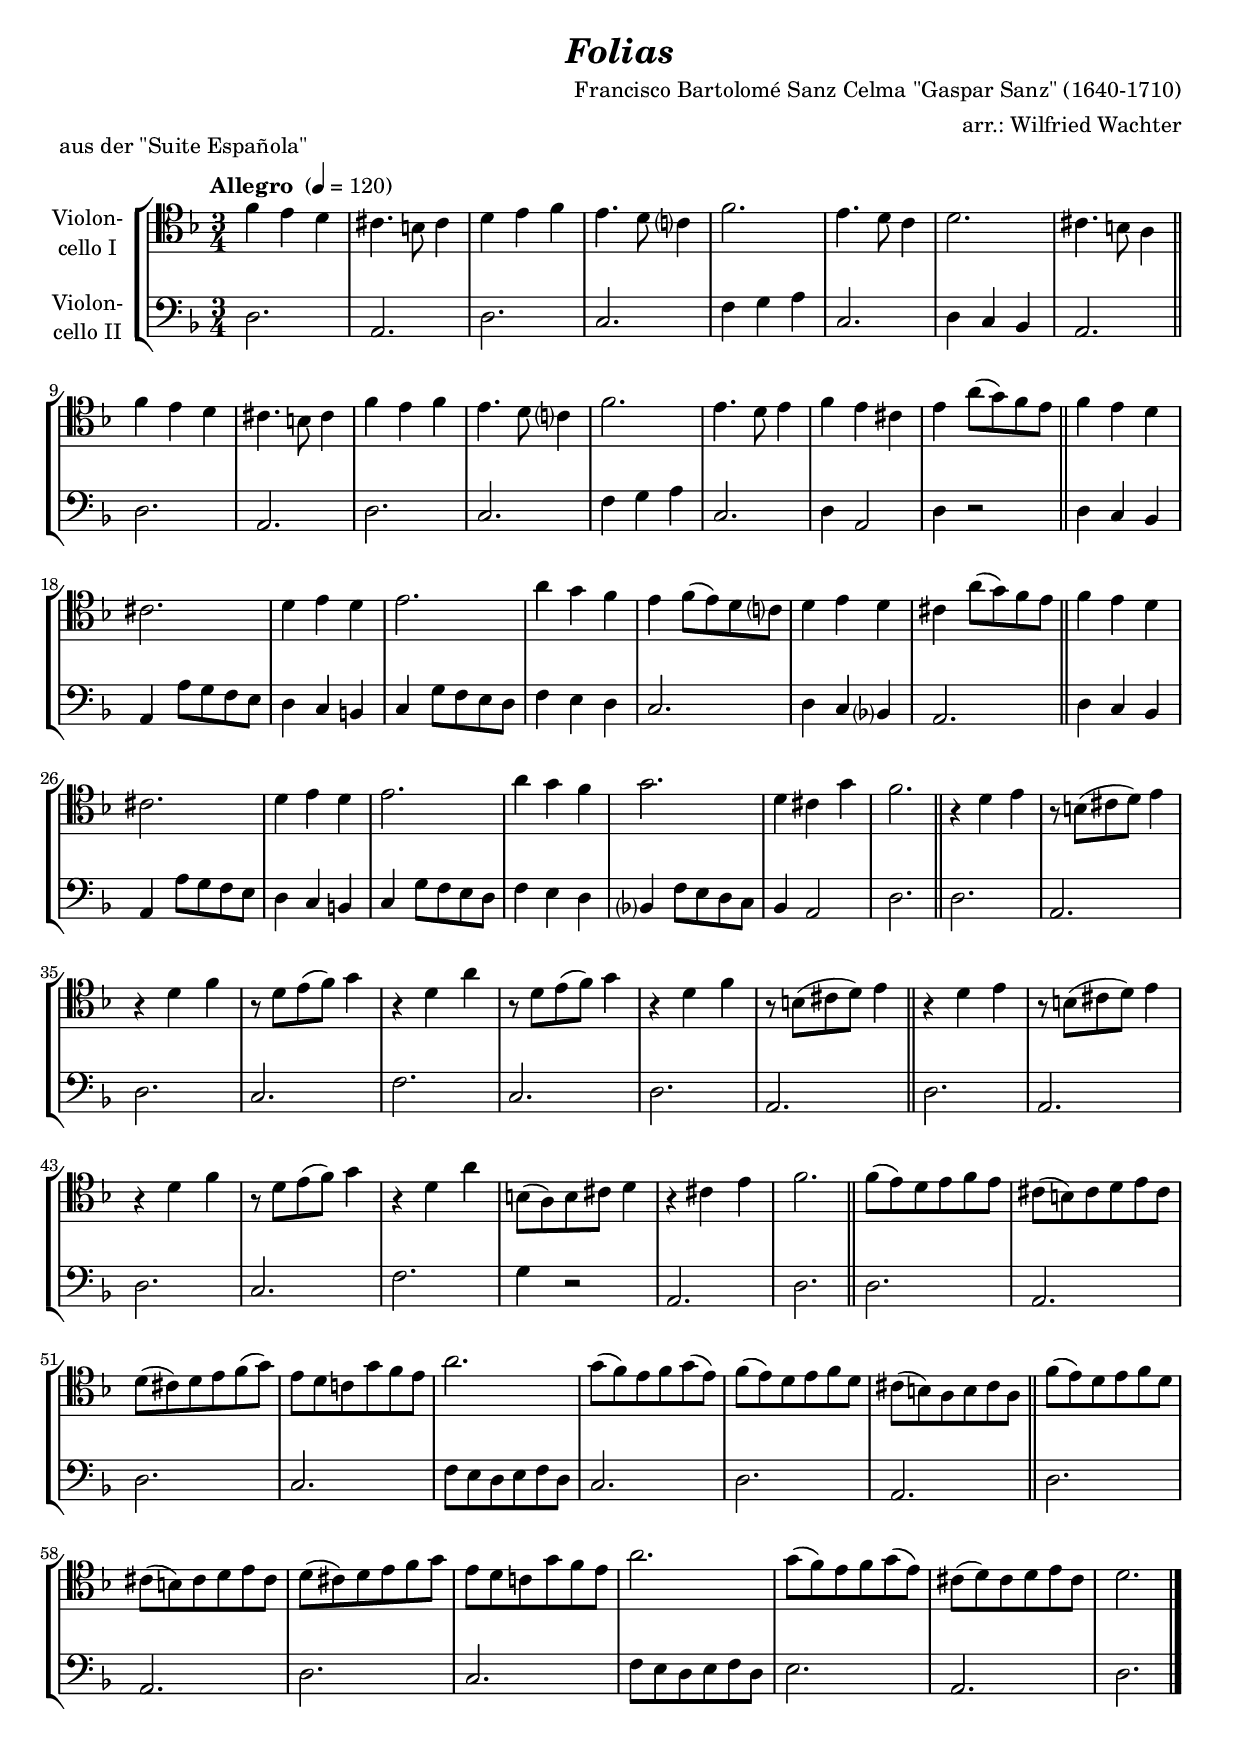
\version "2.18.2"
\include "deutsch.ly"
  
#(set-global-staff-size 19)

\header {
  title     = \markup \bold \italic "Folias"
  composer  = "Francisco Bartolomé Sanz Celma \"Gaspar Sanz\" (1640-1710)"
  arranger  = "arr.: Wilfried Wachter"
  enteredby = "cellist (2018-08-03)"
  piece     = "aus der \"Suite Española\""
}

voiceconsts = {
  \key f \major
  \time 3/4
  \clef "bass"
%  \numericTimeSignature
  \compressFullBarRests
  % Set default beaming for all staves
%  \set Timing.beamExceptions = #'()
%  \set Timing.baseMoment     = #(ly:make-moment 1 4)
%  \set Timing.beatStructure  = #'(1 1 1)
  \tempo "Allegro " 4=120
}

micl = "clarinet"
mifl = "flute"
miob = "oboe"
mifh = "french horn"
misx = "tenor sax"
mist = "string ensemble 1"
miba = "cello"

va = \relative c' {
  \voiceconsts
  \clef "tenor"
  
  f4 e d
  cis4. h8 cis4
  d e f
  e4. d8 c?4
  f2.
  e4. d8 c4
  d2.
  cis4. h8 a4 \bar "||"
  f' e d
  cis4. h8 cis4

  f e f
  e4. d8 c?4
  f2.
  e4. d8 e4
  f e cis
  e a8( g) f e \bar "||"
  f4 e d
  cis2.
  d4 e d
  e2.

  a4 g f
  e f8( e) d c?
  d4 e d
  cis a'8( g) f e \bar "||"
  f4 e d
  cis2.
  d4 e d
  e2.
  a4 g f
  g2.

  d4 cis g'
  f2. \bar "||"
  r4 d e
  r8 h( cis d) e4
  r d f
  r8 d e( f) g4
  r d a'
  r8 d, e( f) g4
  r d f

  r 8 h,( cis d) e4 \bar "||"
  r d e
  r 8 h( cis d) e4
  r d f
  r8 d e( f) g4
  r d a'
  h,8( a) h cis d4
  r cis e

  f2. \bar "||"
  f8( e) d e f e
  cis( h) cis d e cis
  d( cis) d e f( g)
  e d c! g' f e
  a2.
  g8( f) e f g( e)

  f( e) d e f d
  cis( h) a h cis a \bar "||"
  f'( e) d e f d
  cis( h) cis d e cis
  d( cis) d e f g
  e d c! g' f e

  a2.
  g8( f) e f g( e)
  cis( d) cis d e cis
  d2. \bar "|."
}

vb = \relative c {
  \voiceconsts

  d2.
  a
  d
  c
  f4 g a
  c,2.
  d4 c b
  a2. \bar "||"
  d
  a
  d
  c
  f4 g a
  c,2.

  d4 a2
  d4 r2 \bar "||"
  d4 c b
  a a'8 g f e
  d4 c h
  c g'8 f e d
  f4 e d
  c2.
  d4 c b?
  a2. \bar "||"

  d4 c b
  a a'8 g f e
  d4 c h
  c g'8 f e d
  f4 e d
  b? f'8 e d c
  b4 a2
  d2. \bar "||"
  d
  a

  d
  c
  f
  c
  d
  a \bar "||"
  d
  a
  d
  c
  f
  g4 r2
  a,2.
  d \bar "||"
  d

  a
  d
  c
  f8 e d e f d
  c2.
  d
  a \bar "||"
  d
  a
  d
  c
  f8 e d e f d
  e2.

  a,
  d \bar "|."
}


music = \new StaffGroup <<
      \new Staff {
	\set Staff.midiInstrument = \miba
	\set Staff.instrumentName = \markup \center-column { "Violon-" "cello I" }
	\transpose f f { \va }
      }
      
      \new Staff {
	\set Staff.midiInstrument = \miba
	\set Staff.instrumentName = \markup \center-column { "Violon-" "cello II" }
	\transpose f f { \vb }
      }
>>

\book {
  \score {
    \music
    \layout {}
  }

  \score {
    \unfoldRepeats \music

    \midi {
      \context {
        \Score
      }
    }
  }
}
